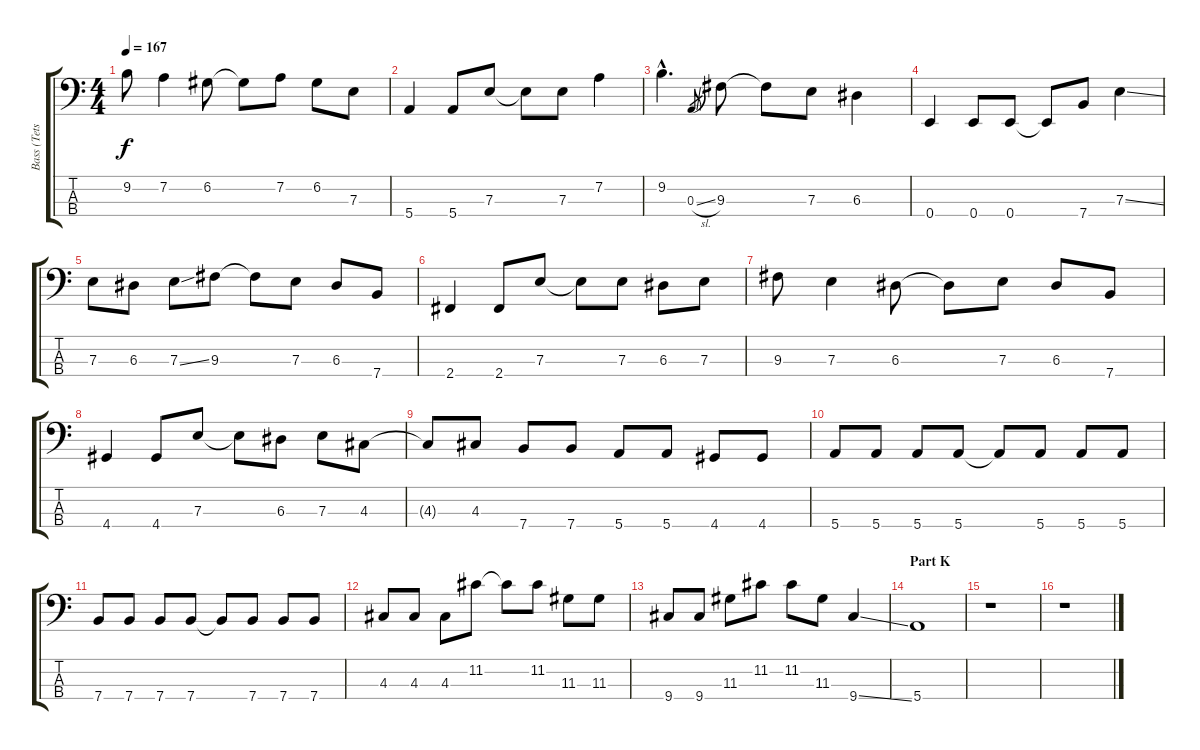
\track ("Bass (Tetsu)" "Bass (Tets") {instrument electricbasspick}
\staff {score tabs}
\tuning (G2 D2 A1 E1) {hide}
\ts (4 4)
\tempo 167
\clef f4
\ks c
9.2{t}.8{dy f} 7.2.4 6.2.8 6.2{t}.8 7.2.8 6.2.8 7.3.8 |
5.4.4 5.4.8 7.3.8 7.3{t}.8 7.3.8 7.2.4 |
9.2{hac}.4{d} 0.3{sl}.8{gr} 9.3.8 9.3{t}.8 7.3.8 6.3.4 |
0.4.4 0.4.8 0.4.8 0.4{t}.8 7.4.8 7.3{ss}.4 |
7.3.8 6.3.8 7.3{ss}.8 9.3.8 9.3{t}.8 7.3.8 6.3.8 7.4.8 |
2.4.4 2.4.8 7.3.8 7.3{t}.8 7.3.8 6.3.8 7.3.8 |
9.3.8 7.3.4 6.3.8 6.3{t}.8 7.3.8 6.3.8 7.4.8 |
4.4.4 4.4.8 7.3.8 7.3{t}.8 6.3.8 7.3.8 4.3.8 |
4.3{t}.8 4.3.8 7.4.8 7.4.8 5.4.8 5.4.8 4.4.8 4.4.8 |
5.4.8 5.4.8 5.4.8 5.4.8 5.4{t}.8 5.4.8 5.4.8 5.4.8 |
7.4.8 7.4.8 7.4.8 7.4.8 7.4{t}.8 7.4.8 7.4.8 7.4.8 |
4.3.8 4.3.8 4.3.8 11.2.8 11.2{t}.8 11.2.8 11.3.8 11.3.8 |
9.4.8 9.4.8 11.3.8 11.2.8 11.2.8 11.3.8 9.4{ss}.4 |
\section ("" "Part K")
5.4.1 |
r.1 |
r.1
